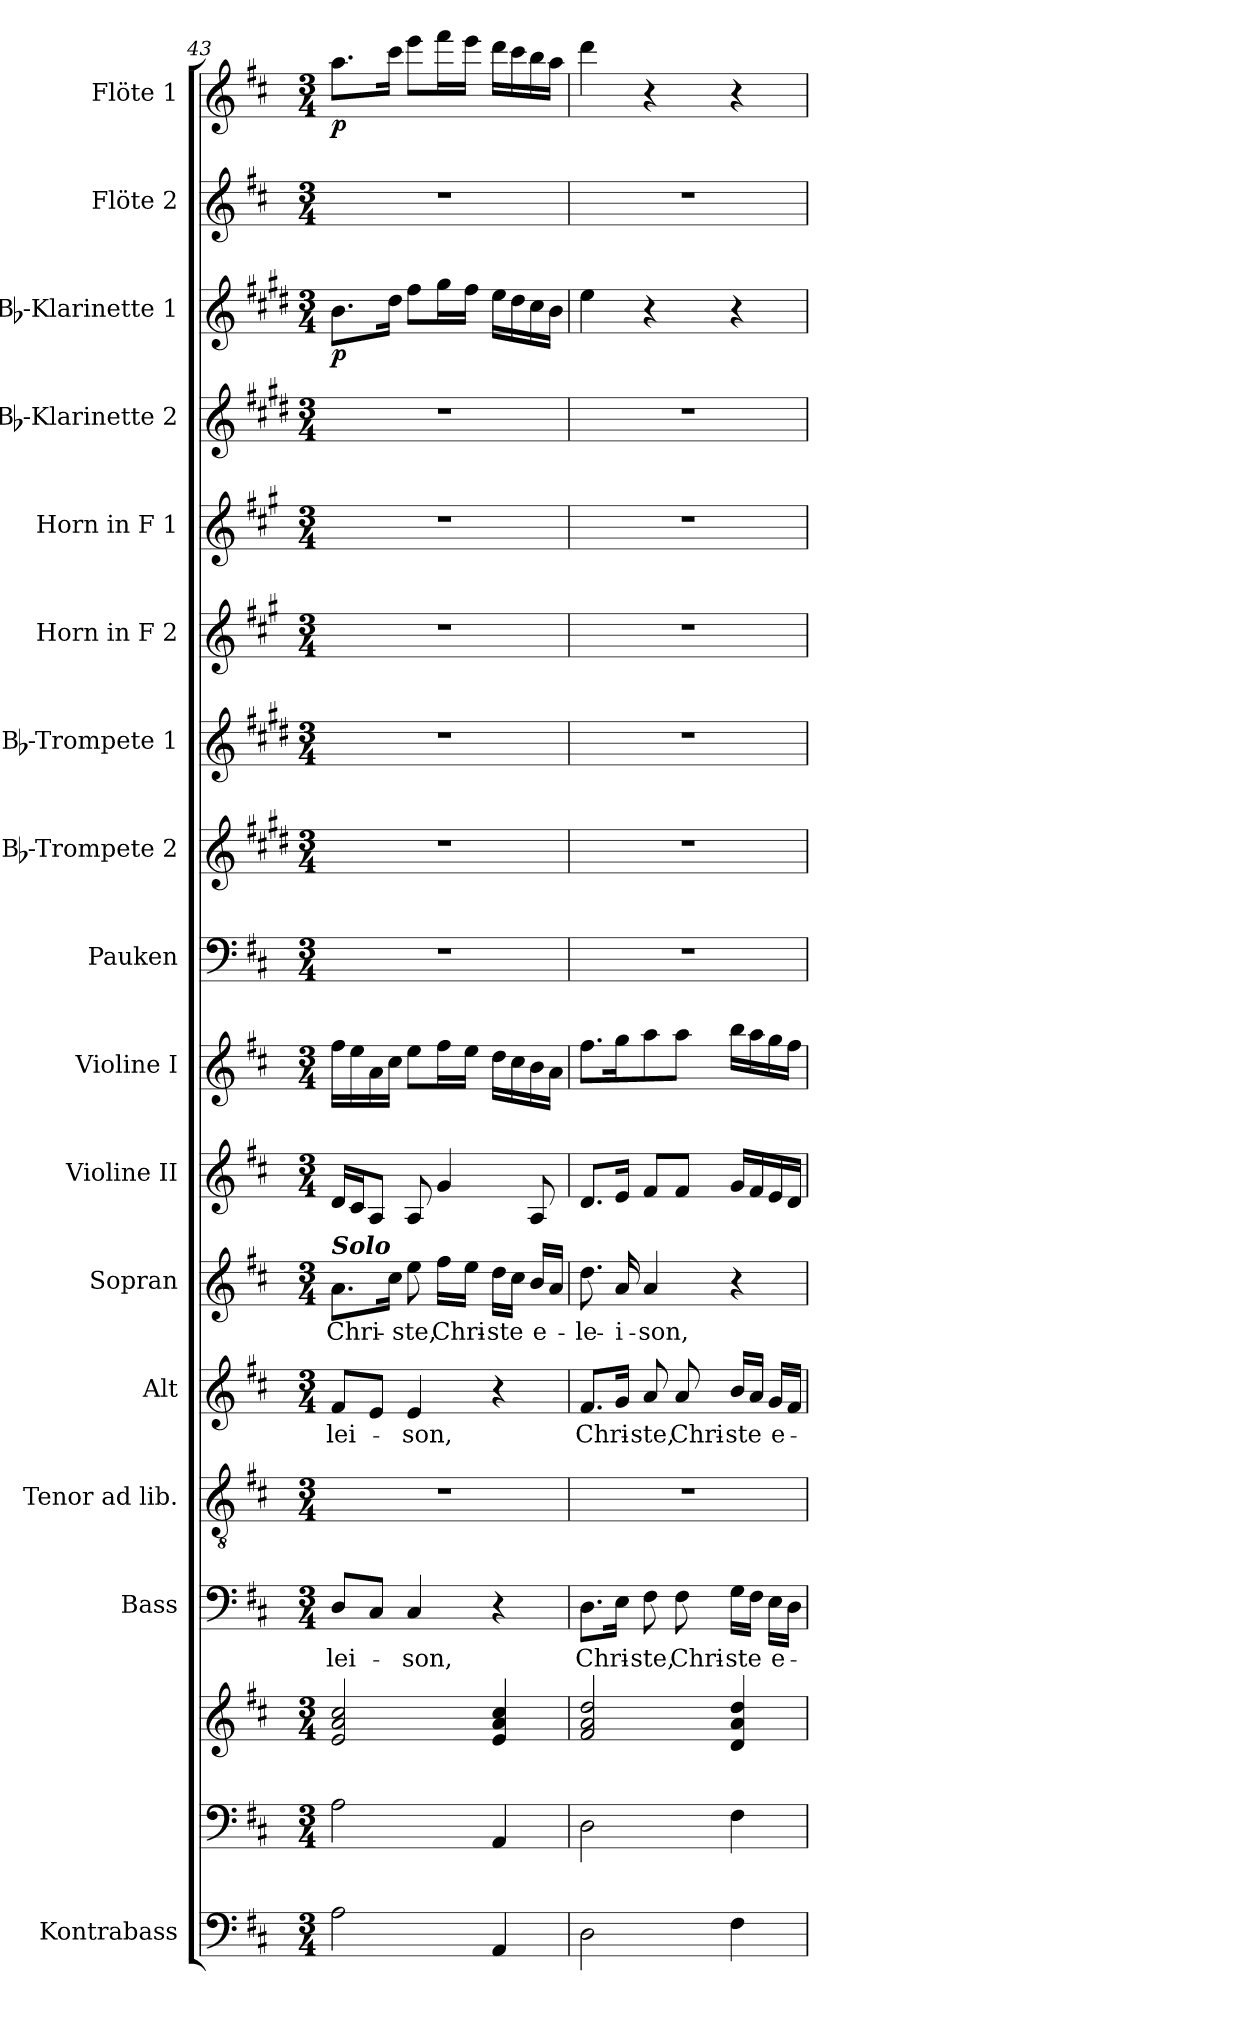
**kern	**kern	**kern	**kern	**text	**kern	**kern	**text	**kern	**text	**kern	**kern	**kern	**kern	**kern	**kern	**kern	**kern	**kern	**dynam	**kern	**kern	**dynam
*part17	*part16	*part16	*part15	*part15	*part14	*part13	*part13	*part12	*part12	*part11	*part10	*part9	*part8	*part7	*part6	*part5	*part4	*part3	*part3	*part2	*part1	*part1
*staff18	*staff17	*staff16	*staff15	*staff15	*staff14	*staff13	*staff13	*staff12	*staff12	*staff11	*staff10	*staff9	*staff8	*staff7	*staff6	*staff5	*staff4	*staff3	*staff3	*staff2	*staff1	*staff1
*I"Kontrabass	*	*	*I"Bass	*	*I"Tenor ad lib.	*I"Alt	*	*I"Sopran	*	*I"Violine II	*I"Violine I	*I"Pauken	*I"Bb-Trompete 2	*I"Bb-Trompete 1	*I"Horn in F 2	*I"Horn in F 1	*I"Bb-Klarinette 2	*I"Bb-Klarinette 1	*	*I"Flöte 2	*I"Flöte 1	*
*I'Kb.	*	*	*I'B.	*	*I'T.	*I'A.	*	*I'S.	*	*I'Vl. II	*I'Vl. I	*I'Pk.	*I'Bb Trp. 2	*I'Bb Trp. 1	*	*	*I'Bb Kl. 2	*I'Bb Kl. 1	*	*I'Fl. 2	*I'Fl. 1	*
*clefF4	*clefF4	*clefG2	*clefF4	*	*clefGv2	*clefG2	*	*clefG2	*	*clefG2	*clefG2	*clefF4	*clefG2	*clefG2	*clefG2	*clefG2	*clefG2	*clefG2	*	*clefG2	*clefG2	*
*ITrd7c12	*	*	*	*	*	*	*	*	*	*	*	*	*ITrd1c2	*ITrd1c2	*ITrd4c7	*ITrd4c7	*ITrd1c2	*ITrd1c2	*	*	*	*
*k[f#c#]	*k[f#c#]	*k[f#c#]	*k[f#c#]	*	*k[f#c#]	*k[f#c#]	*	*k[f#c#]	*	*k[f#c#]	*k[f#c#]	*k[f#c#]	*k[f#c#]	*k[f#c#]	*k[f#c#]	*k[f#c#]	*k[f#c#]	*k[f#c#]	*	*k[f#c#]	*k[f#c#]	*
*D:	*D:	*D:	*D:	*	*D:	*D:	*	*D:	*	*D:	*D:	*D:	*D:	*D:	*D:	*D:	*D:	*D:	*	*D:	*D:	*
*M3/4	*M3/4	*M3/4	*M3/4	*	*M3/4	*M3/4	*	*M3/4	*	*M3/4	*M3/4	*M3/4	*M3/4	*M3/4	*M3/4	*M3/4	*M3/4	*M3/4	*	*M3/4	*M3/4	*
=43	=43	=43	=43	=43	=43	=43	=43	=43	=43	=43	=43	=43	=43	=43	=43	=43	=43	=43	=43	=43	=43	=43
!	!	!	!	!	!	!	!	!LO:TX:a:Bi:t=Solo	!	!	!	!	!	!	!	!	!	!	!	!	!	!
!	!	!	!	!LO:LY:b	!	!	!LO:LY:b	!	!LO:LY:b	!	!	!	!	!	!	!	!	!	!LO:DY:b	!	!	!LO:DY:b
2AA\	2A\	2e/ 2a/ 2cc#/	8D/L	-lei-	2.r	8f#/L	-lei-	8.a\L	Chri-	16d/LL	16ff#\LL	2.r	2.r	2.r	2.r	2.r	2.r	8.a\L	p	2.r	8.aa\L	p
.	.	.	.	.	.	.	.	.	.	16c#/J	16ee\	.	.	.	.	.	.	.	.	.	.	.
.	.	.	8C#/J	.	.	8e/J	.	.	.	8A/J	16a\	.	.	.	.	.	.	.	.	.	.	.
.	.	.	.	.	.	.	.	16cc#\Jk	.	.	16cc#\JJ	.	.	.	.	.	.	16cc#\Jk	.	.	16ccc#\Jk	.
!	!	!	!	!LO:LY:b	!	!	!LO:LY:b	!	!LO:LY:b	!	!	!	!	!	!	!	!	!	!	!	!	!
.	.	.	4C#/	-son,	.	4e/	-son,	8ee\	-ste,	8A/	8ee\L	.	.	.	.	.	.	8ee\L	.	.	8eee\L	.
!	!	!	!	!	!	!	!	!	!LO:LY:b	!	!	!	!	!	!	!	!	!	!	!	!	!
.	.	.	.	.	.	.	.	16ff#\LL	Chri-	4g/	16ff#\L	.	.	.	.	.	.	16ff#\L	.	.	16fff#\L	.
.	.	.	.	.	.	.	.	16ee\JJ	.	.	16ee\JJ	.	.	.	.	.	.	16ee\JJ	.	.	16eee\JJ	.
!	!	!	!	!	!	!	!	!	!LO:LY:b	!	!	!	!	!	!	!	!	!	!	!	!	!
4AAA/	4AA/	4e/ 4a/ 4cc#/	4r	.	.	4r	.	16dd\LL	-ste	.	16dd\LL	.	.	.	.	.	.	16dd\LL	.	.	16ddd\LL	.
.	.	.	.	.	.	.	.	16cc#\JJ	.	.	16cc#\	.	.	.	.	.	.	16cc#\	.	.	16ccc#\	.
!	!	!	!	!	!	!	!	!	!LO:LY:b	!	!	!	!	!	!	!	!	!	!	!	!	!
.	.	.	.	.	.	.	.	16b/LL	e-	8A/	16b\	.	.	.	.	.	.	16b\	.	.	16bb\	.
.	.	.	.	.	.	.	.	16a/JJ	.	.	16a\JJ	.	.	.	.	.	.	16a\JJ	.	.	16aa\JJ	.
=44	=44	=44	=44	=44	=44	=44	=44	=44	=44	=44	=44	=44	=44	=44	=44	=44	=44	=44	=44	=44	=44	=44
!	!	!	!	!LO:LY:b	!	!	!LO:LY:b	!	!LO:LY:b	!	!	!	!	!	!	!	!	!	!	!	!	!
2DD\	2D\	2f#/ 2a/ 2dd/	8.D\L	Chri-	2.r	8.f#/L	Chri-	8.dd\	-le-	8.d/L	8.ff#\L	2.r	2.r	2.r	2.r	2.r	2.r	4dd\	.	2.r	4ddd\	.
!	!	!	!	!	!	!	!	!	!LO:LY:b	!	!	!	!	!	!	!	!	!	!	!	!	!
.	.	.	16E\Jk	.	.	16g/Jk	.	16a/	-i-	16e/Jk	16gg\k	.	.	.	.	.	.	.	.	.	.	.
!	!	!	!	!LO:LY:b	!	!	!LO:LY:b	!	!LO:LY:b	!	!	!	!	!	!	!	!	!	!	!	!	!
.	.	.	8F#\	-ste,	.	8a/	-ste,	4a/	-son,	8f#/L	8aa\	.	.	.	.	.	.	4r	.	.	4r	.
!	!	!	!	!LO:LY:b	!	!	!LO:LY:b	!	!	!	!	!	!	!	!	!	!	!	!	!	!	!
.	.	.	8F#\	Chri-	.	8a/	Chri-	.	.	8f#/J	8aa\J	.	.	.	.	.	.	.	.	.	.	.
!	!	!	!	!LO:LY:b	!	!	!LO:LY:b	!	!	!	!	!	!	!	!	!	!	!	!	!	!	!
4FF#\	4F#\	4d/ 4a/ 4dd/	16G\LL	-ste	.	16b/LL	-ste	4r	.	16g/LL	16bb\LL	.	.	.	.	.	.	4r	.	.	4r	.
.	.	.	16F#\JJ	.	.	16a/JJ	.	.	.	16f#/	16aa\	.	.	.	.	.	.	.	.	.	.	.
!	!	!	!	!LO:LY:b	!	!	!LO:LY:b	!	!	!	!	!	!	!	!	!	!	!	!	!	!	!
.	.	.	16E\LL	e-	.	16g/LL	e-	.	.	16e/	16gg\	.	.	.	.	.	.	.	.	.	.	.
.	.	.	16D\JJ	.	.	16f#/JJ	.	.	.	16d/JJ	16ff#\JJ	.	.	.	.	.	.	.	.	.	.	.
=	=	=	=	=	=	=	=	=	=	=	=	=	=	=	=	=	=	=	=	=	=	=
*-	*-	*-	*-	*-	*-	*-	*-	*-	*-	*-	*-	*-	*-	*-	*-	*-	*-	*-	*-	*-	*-	*-
